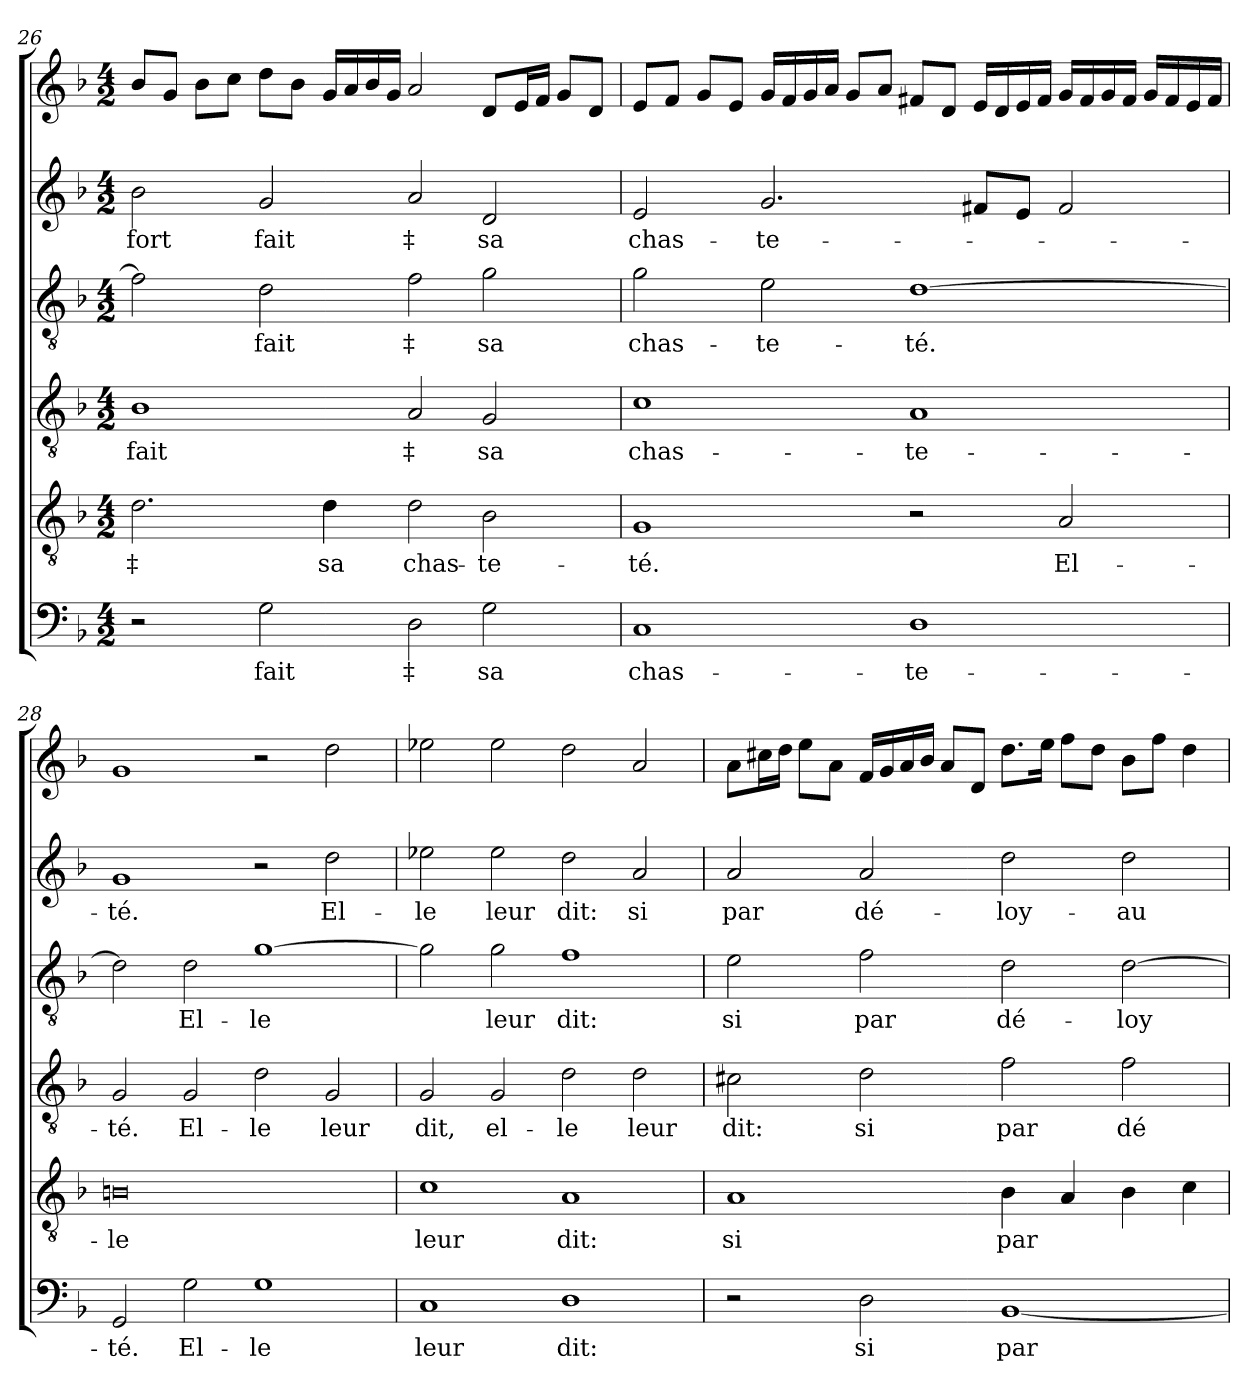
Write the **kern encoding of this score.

**kern	**text	**kern	**text	**kern	**text	**kern	**text	**kern	**text	**kern
*part6	*part6	*part5	*part5	*part4	*part4	*part3	*part3	*part2	*part2	*part1
*staff6	*staff6	*staff5	*staff5	*staff4	*staff4	*staff3	*staff3	*staff2	*staff2	*staff1
*clefF4	*	*clefGv2	*	*clefGv2	*	*clefGv2	*	*clefG2	*	*clefG2
*k[b-]	*	*k[b-]	*	*k[b-]	*	*k[b-]	*	*k[b-]	*	*k[b-]
*F:	*	*F:	*	*F:	*	*F:	*	*F:	*	*F:
*M4/2	*	*M4/2	*	*M4/2	*	*M4/2	*	*M4/2	*	*M4/2
=26	=26	=26	=26	=26	=26	=26	=26	=26	=26	=26
!	!	!	!LO:LY:b	!	!LO:LY:b	!	!	!	!LO:LY:b	!
2r	.	2.d\	‡	1B-	fait	2f\]	.	2b-\	-fort	8b-/L
.	.	.	.	.	.	.	.	.	.	8g/J
.	.	.	.	.	.	.	.	.	.	8b-\L
.	.	.	.	.	.	.	.	.	.	8cc\J
!	!LO:LY:b	!	!	!	!	!	!LO:LY:b	!	!LO:LY:b	!
2G\	fait	.	.	.	.	2d\	fait	2g/	fait	8dd\L
.	.	.	.	.	.	.	.	.	.	8b-\J
!	!	!	!LO:LY:b	!	!	!	!	!	!	!
.	.	4d\	sa	.	.	.	.	.	.	16g/LL
.	.	.	.	.	.	.	.	.	.	16a/
.	.	.	.	.	.	.	.	.	.	16b-/
.	.	.	.	.	.	.	.	.	.	16g/JJ
!	!LO:LY:b	!	!LO:LY:b	!	!LO:LY:b	!	!LO:LY:b	!	!LO:LY:b	!
2D\	‡	2d\	chas-	2A/	‡	2f\	‡	2a/	‡	2a/
!	!LO:LY:b	!	!LO:LY:b	!	!LO:LY:b	!	!LO:LY:b	!	!LO:LY:b	!
2G\	sa	2B-\	-te-	2G/	sa	2g\	sa	2d/	sa	8d/L
.	.	.	.	.	.	.	.	.	.	16e/L
.	.	.	.	.	.	.	.	.	.	16f/JJ
.	.	.	.	.	.	.	.	.	.	8g/L
.	.	.	.	.	.	.	.	.	.	8d/J
=27	=27	=27	=27	=27	=27	=27	=27	=27	=27	=27
!	!LO:LY:b	!	!LO:LY:b	!	!LO:LY:b	!	!LO:LY:b	!	!LO:LY:b	!
1C	chas-	1G	-té.	1c	chas-	2g\	chas-	2e/	chas-	8e/L
.	.	.	.	.	.	.	.	.	.	8f/J
.	.	.	.	.	.	.	.	.	.	8g/L
.	.	.	.	.	.	.	.	.	.	8e/J
!	!	!	!	!	!	!	!LO:LY:b	!	!LO:LY:b	!
.	.	.	.	.	.	2e\	-te-	2.g/	-te-	16g/LL
.	.	.	.	.	.	.	.	.	.	16f/
.	.	.	.	.	.	.	.	.	.	16g/
.	.	.	.	.	.	.	.	.	.	16a/JJ
.	.	.	.	.	.	.	.	.	.	8g/L
.	.	.	.	.	.	.	.	.	.	8a/J
!	!LO:LY:b	!	!	!	!LO:LY:b	!	!LO:LY:b	!	!	!
1D	-te-	2r	.	1A	-te-	[1d	-té.	.	.	8f#X/L
.	.	.	.	.	.	.	.	.	.	8d/J
.	.	.	.	.	.	.	.	8f#X/L	.	16e/LL
.	.	.	.	.	.	.	.	.	.	16d/
.	.	.	.	.	.	.	.	8e/J	.	16e/
.	.	.	.	.	.	.	.	.	.	16f#/JJ
!	!	!	!LO:LY:b	!	!	!	!	!	!	!
.	.	2A/	El-	.	.	.	.	2f#/	.	16g/LL
.	.	.	.	.	.	.	.	.	.	16f#/
.	.	.	.	.	.	.	.	.	.	16g/
.	.	.	.	.	.	.	.	.	.	16f#/JJ
.	.	.	.	.	.	.	.	.	.	16g/LL
.	.	.	.	.	.	.	.	.	.	16f#/
.	.	.	.	.	.	.	.	.	.	16e/
.	.	.	.	.	.	.	.	.	.	16f#/JJ
!!LO:PB:g=z
=28	=28	=28	=28	=28	=28	=28	=28	=28	=28	=28
!	!LO:LY:b	!	!LO:LY:b	!	!LO:LY:b	!	!	!	!LO:LY:b	!
2GG/	-té.	0Bn	-le	2G/	-té.	2d\]	.	1g	-té.	1g
!	!LO:LY:b	!	!	!	!LO:LY:b	!	!LO:LY:b	!	!	!
2G\	El-	.	.	2G/	El-	2d\	El-	.	.	.
!	!LO:LY:b	!	!	!	!LO:LY:b	!	!LO:LY:b	!	!	!
1G	-le	.	.	2d\	-le	[1g	-le	2r	.	2r
!	!	!	!	!	!LO:LY:b	!	!	!	!LO:LY:b	!
.	.	.	.	2G/	leur	.	.	2dd\	El-	2dd\
=29	=29	=29	=29	=29	=29	=29	=29	=29	=29	=29
!	!LO:LY:b	!	!LO:LY:b	!	!LO:LY:b	!	!	!	!LO:LY:b	!
1C	leur	1c	leur	2G/	dit,	2g\]	.	2ee-X\	-le	2ee-X\
!	!	!	!	!	!LO:LY:b	!	!LO:LY:b	!	!LO:LY:b	!
.	.	.	.	2G/	el-	2g\	leur	2ee-\	leur	2ee-\
!	!LO:LY:b	!	!LO:LY:b	!	!LO:LY:b	!	!LO:LY:b	!	!LO:LY:b	!
1D	dit:	1A	dit:	2d\	-le	1f	dit:	2dd\	dit:	2dd\
!	!	!	!	!	!LO:LY:b	!	!	!	!LO:LY:b	!
.	.	.	.	2d\	leur	.	.	2a/	si	2a/
=30	=30	=30	=30	=30	=30	=30	=30	=30	=30	=30
!	!	!	!LO:LY:b	!	!LO:LY:b	!	!LO:LY:b	!	!LO:LY:b	!
2r	.	1A	si	2c#X\	dit:	2e\	si	2a/	par	8a\L
.	.	.	.	.	.	.	.	.	.	16cc#X\L
.	.	.	.	.	.	.	.	.	.	16dd\JJ
.	.	.	.	.	.	.	.	.	.	8ee\L
.	.	.	.	.	.	.	.	.	.	8a\J
!	!LO:LY:b	!	!	!	!LO:LY:b	!	!LO:LY:b	!	!LO:LY:b	!
2D\	si	.	.	2d\	si	2f\	par	2a/	dé-	16f/LL
.	.	.	.	.	.	.	.	.	.	16g/
.	.	.	.	.	.	.	.	.	.	16a/
.	.	.	.	.	.	.	.	.	.	16b-/JJ
.	.	.	.	.	.	.	.	.	.	8a/L
.	.	.	.	.	.	.	.	.	.	8d/J
!	!LO:LY:b	!	!LO:LY:b	!	!LO:LY:b	!	!LO:LY:b	!	!LO:LY:b	!
[1BB-	par	4B-\	par	2f\	par	2d\	dé-	2dd\	-loy-	8.dd\L
.	.	.	.	.	.	.	.	.	.	16ee\Jk
.	.	4A/	.	.	.	.	.	.	.	8ff\L
.	.	.	.	.	.	.	.	.	.	8dd\J
!	!	!	!	!	!LO:LY:b	!	!LO:LY:b	!	!LO:LY:b	!
.	.	4B-\	.	2f\	dé-	[2d\	-loy-	2dd\	-au-	8b-\L
.	.	.	.	.	.	.	.	.	.	8ff\J
.	.	4c\	.	.	.	.	.	.	.	4dd\
=	=	=	=	=	=	=	=	=	=	=
*-	*-	*-	*-	*-	*-	*-	*-	*-	*-	*-
